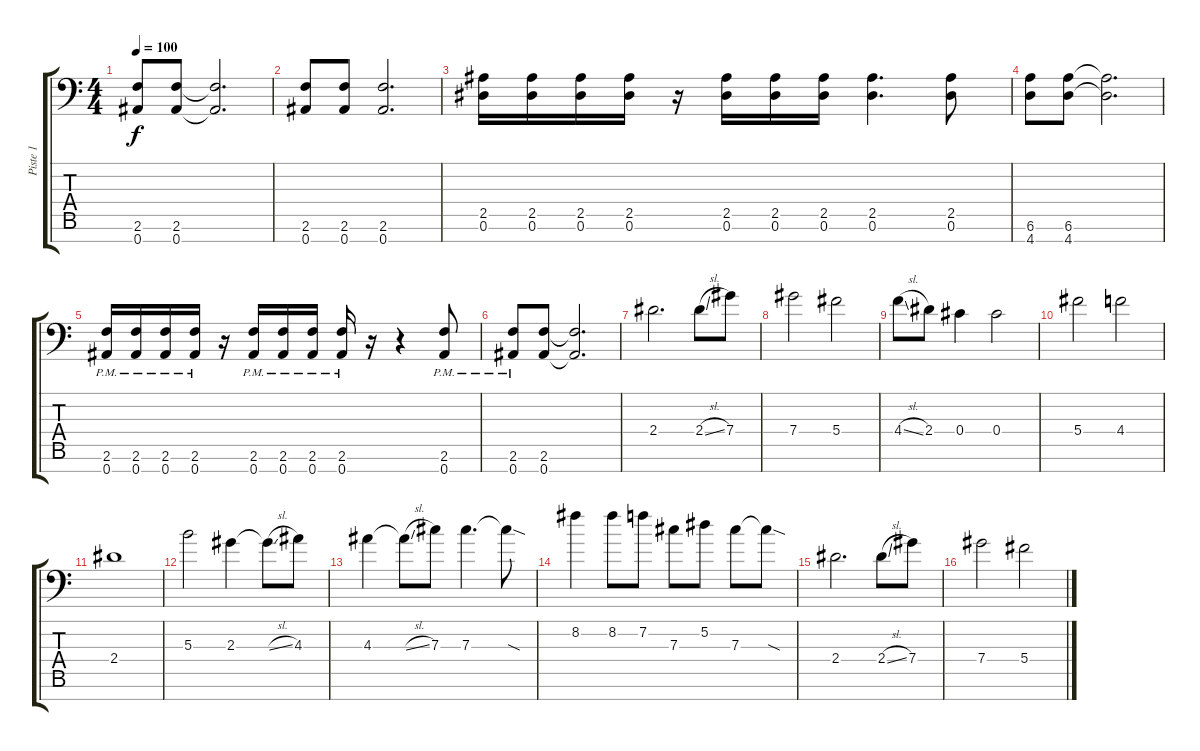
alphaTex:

\track ("Piste 1" "Piste 1") {instrument overdrivenguitar}
\staff {score tabs}
\tuning (Eb4 Bb3 Gb3 Db3 Ab2 Eb2 Bb1) {hide}
\ts (4 4)
\tempo 100
\clef f4
\ks c
(2.6 0.7).8{dy f} (2.6 0.7).8 (2.6{t} 0.7{t}).2{d} |
(2.6 0.7).8 (2.6 0.7).8 (2.6 0.7).2{d} |
(2.5 0.6).16 (2.5 0.6).16 (2.5 0.6).16 (2.5 0.6).16 r.16 (2.5 0.6).16 (2.5 0.6).16 (2.5 0.6).16 (2.5 0.6).4{d} (2.5 0.6).8 |
(6.6 4.7).8 (6.6 4.7).8 (6.6{t} 4.7{t}).2{d} |
(2.6{pm} 0.7{pm}).16 (2.6{pm} 0.7{pm}).16 (2.6{pm} 0.7{pm}).16 (2.6{pm} 0.7{pm}).16 r.16 (2.6{pm} 0.7{pm}).16 (2.6{pm} 0.7{pm}).16 (2.6{pm} 0.7{pm}).16 (2.6{pm} 0.7{pm}).16 r.16 r.4 (2.6{pm} 0.7{pm}).8 |
(2.6{pm} 0.7{pm}).8 (2.6 0.7).8 (2.6{t} 0.7{t}).2{d} |
2.4.2{d} 2.4{sl}.8 7.4.8 |
7.4.2 5.4.2 |
4.4{sl}.8 2.4.8 0.4.4 0.4.2 |
5.4.2 4.4.2 |
2.4.1 |
5.3.2 2.3.4 2.3{sl t}.8 4.3.8 |
4.3.4 4.3{sl t}.8 7.3.8 7.3.4{d} 7.3{sod t}.8 |
8.2.4 8.2.8 7.2.8 7.3.8 5.2.8 7.3.8 7.3{sod t}.8 |
2.4.2{d} 2.4{sl}.8 7.4.8 |
7.4.2 5.4.2
